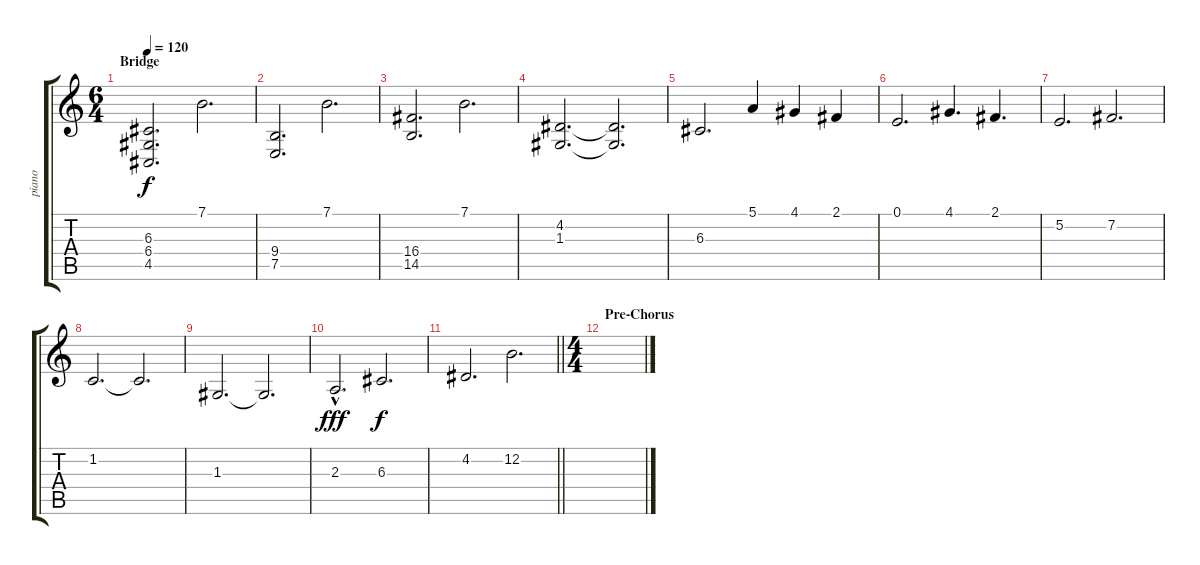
\track ("piano" "piano") {instrument honkytonkpiano}
\staff {score tabs}
\tuning (E4 B3 G3 D3 A2 E2) {hide}
\ts (6 4)
\section ("" "Bridge")
\tempo 120
\clef g2
\ks c
(6.3 6.4 4.5).2{d dy f} 7.1.2{d} |
(9.4 7.5).2{d} 7.1.2{d} |
(16.4 14.5).2{d} 7.1.2{d} |
(4.2 1.3).2{d} (4.2{t} 1.3{t}).2{d} |
6.3.2{d} 5.1.4 4.1.4 2.1.4 |
0.1.2{d} 4.1.4{d} 2.1.4{d} |
5.2.2{d} 7.2.2{d} |
1.2.2{d} 1.2{t}.2{d} |
1.3.2{d} 1.3{t}.2{d} |
2.3{hac}.2{d dy fff} 6.3.2{d dy f} |
\barLineRight lightlight
4.2.2{d} 12.2.2{d} |
\ts (4 4)
\section ("" "Pre-Chorus")
